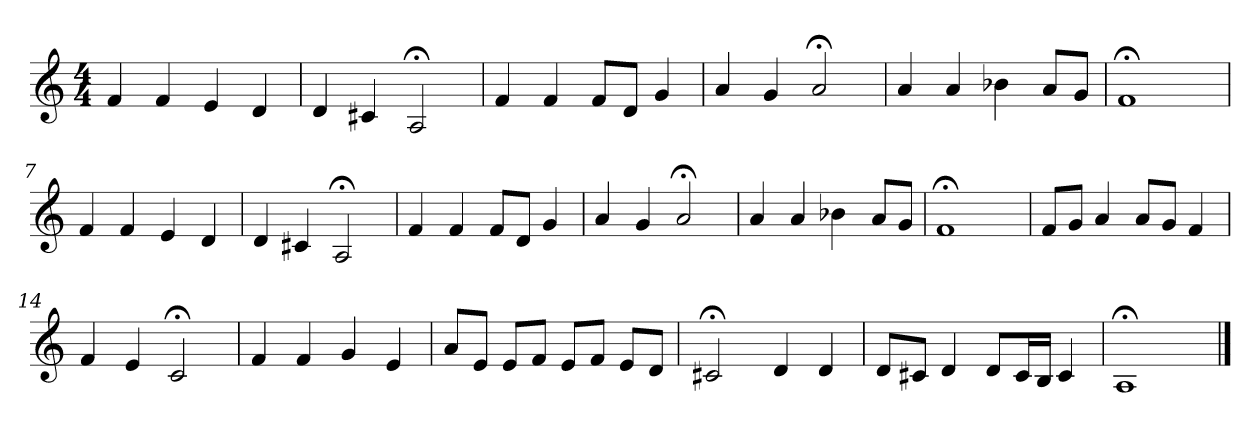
**kern
*part1
*staff1
*clefG2
*M4/4
=1
4f
4f
4e
4d
=2
4d
4c#X
2A;<
=3
4f
4f
8f/L
8d/J
4g
=4
4a
4g
2a;<
=5
4a
4a
4b-X
8a/L
8g/J
=6
1f;<
=7
4f
4f
4e
4d
=8
4d
4c#X
2A;<
=9
4f
4f
8f/L
8d/J
4g
=10
4a
4g
2a;<
=11
4a
4a
4b-X
8a/L
8g/J
=12
1f;<
=13
8f/L
8g/J
4a
8a/L
8g/J
4f
=14
4f
4e
2c;<
=15
4f
4f
4g
4e
=16
8a/L
8e/J
8e/L
8f/J
8e/L
8f/J
8e/L
8d/J
=17
2c#X;<
4d
4d
=18
8d/L
8c#X/J
4d
8d/L
16c#/L
16B/JJ
4c#
=19
1A;<
==
*-
